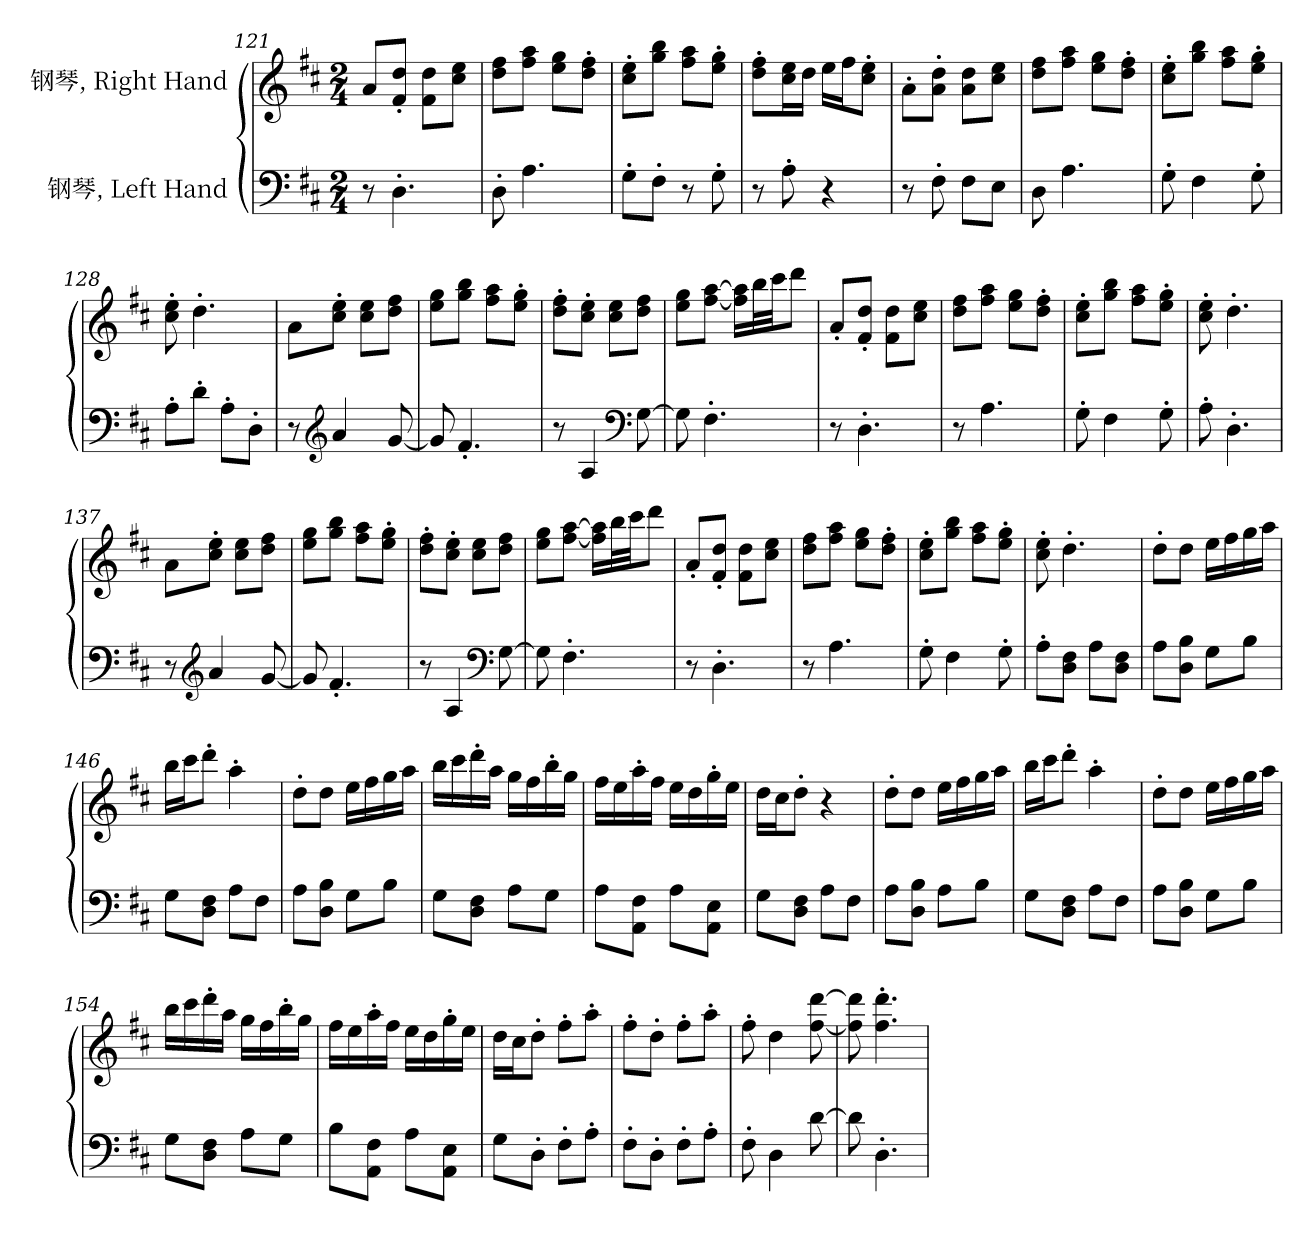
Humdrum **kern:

**kern	**kern
*part2	*part1
*staff2	*staff1
*I"钢琴, Left Hand	*I"钢琴, Right Hand
*clefF4	*clefG2
*k[f#c#]	*k[f#c#]
*M2/4	*M2/4
=121	=121
8r	8a/L
4.D'\	8f#/' 8dd/'J
.	8f#\ 8dd\L
.	8cc#\ 8ee\J
=122	=122
8D'\	8dd\ 8ff#\L
4.A\	8ff#\ 8aa\J
.	8ee\ 8gg\L
.	8dd\' 8ff#\'J
=123	=123
8G'\L	8cc#\' 8ee\'L
8F#'\J	8gg\ 8bb\J
8r	8ff#\ 8aa\L
8G'\	8ee\' 8gg\'J
=124	=124
8r	8dd\' 8ff#\'L
8A'\	16cc#\ 16ee\L
.	16dd\JJ
4r	16ee\LL
.	16ff#\J
.	8cc#\' 8ee\'J
=125	=125
8r	8a'\L
8F#'\	8a\' 8dd\'J
8F#\L	8a\ 8dd\L
8E\J	8cc#\ 8ee\J
!!LO:LB:g=z
=126	=126
8D\	8dd\ 8ff#\L
4.A\	8ff#\ 8aa\J
.	8ee\ 8gg\L
.	8dd\' 8ff#\'J
=127	=127
8G'\	8cc#\' 8ee\'L
4F#\	8gg\ 8bb\J
.	8ff#\ 8aa\L
8G'\	8ee\' 8gg\'J
=128	=128
8A'\L	8cc#\' 8ee\'
8d'\J	4.dd'\
8A'\L	.
8D'\J	.
=129	=129
8r	8a\L
*clefG2	*
4a/	8cc#\' 8ee\'J
.	8cc#\ 8ee\L
[8g/	8dd\ 8ff#\J
=130	=130
8g/]	8ee\ 8gg\L
4.f#'/	8gg\ 8bb\J
.	8ff#\ 8aa\L
.	8ee\' 8gg\'J
=131	=131
8r	8dd\' 8ff#\'L
4A/	8cc#\' 8ee\'J
.	8cc#\ 8ee\L
*clefF4	*
[8G\	8dd\ 8ff#\J
=132	=132
8G\]	8ee\ 8gg\L
4.F#'\	[8ff#\ [8aa\J
.	16ff#\] 16aa\]LL
.	32bb\L
.	32ccc#\JJ
.	8ddd\J
!!LO:LB:g=z
=133	=133
8r	8a'/L
4.D'\	8f#/' 8dd/'J
.	8f#\ 8dd\L
.	8cc#\ 8ee\J
=134	=134
8r	8dd\ 8ff#\L
4.A\	8ff#\ 8aa\J
.	8ee\ 8gg\L
.	8dd\' 8ff#\'J
=135	=135
8G'\	8cc#\' 8ee\'L
4F#\	8gg\ 8bb\J
.	8ff#\ 8aa\L
8G'\	8ee\' 8gg\'J
=136	=136
8A'\	8cc#\' 8ee\'
4.D'\	4.dd'\
=137	=137
8r	8a\L
*clefG2	*
4a/	8cc#\' 8ee\'J
.	8cc#\ 8ee\L
[8g/	8dd\ 8ff#\J
=138	=138
8g/]	8ee\ 8gg\L
4.f#'/	8gg\ 8bb\J
.	8ff#\ 8aa\L
.	8ee\' 8gg\'J
=139	=139
8r	8dd\' 8ff#\'L
4A/	8cc#\' 8ee\'J
.	8cc#\ 8ee\L
*clefF4	*
[8G\	8dd\ 8ff#\J
!!LO:LB:g=z
=140	=140
8G\]	8ee\ 8gg\L
4.F#'\	[8ff#\ [8aa\J
.	16ff#\] 16aa\]LL
.	32bb\L
.	32ccc#\JJ
.	8ddd\J
=141	=141
8r	8a'/L
4.D'\	8f#/' 8dd/'J
.	8f#\ 8dd\L
.	8cc#\ 8ee\J
=142	=142
8r	8dd\ 8ff#\L
4.A\	8ff#\ 8aa\J
.	8ee\ 8gg\L
.	8dd\' 8ff#\'J
=143	=143
8G'\	8cc#\' 8ee\'L
4F#\	8gg\ 8bb\J
.	8ff#\ 8aa\L
8G'\	8ee\' 8gg\'J
=144	=144
8A'\L	8cc#\' 8ee\'
8D\ 8F#\J	4.dd'\
8A\L	.
8D\ 8F#\J	.
=145	=145
8A\L	8dd'\L
8D\ 8B\J	8dd\J
8G\L	16ee\LL
.	16ff#\
8B\J	16gg\
.	16aa\JJ
=146	=146
8G\L	16bb\LL
.	16ccc#\J
8D\ 8F#\J	8ddd'\J
8A\L	4aa'\
8F#\J	.
!!LO:PB:g=z
=147	=147
8A\L	8dd'\L
8D\ 8B\J	8dd\J
8G\L	16ee\LL
.	16ff#\
8B\J	16gg\
.	16aa\JJ
=148	=148
8G\L	16bb\LL
.	16ccc#\
8D\ 8F#\J	16ddd'\
.	16aa\JJ
8A\L	16gg\LL
.	16ff#\
8G\J	16bb'\
.	16gg\JJ
=149	=149
8A\L	16ff#\LL
.	16ee\
8AA\ 8F#\J	16aa'\
.	16ff#\JJ
8A\L	16ee\LL
.	16dd\
8AA\ 8E\J	16gg'\
.	16ee\JJ
=150	=150
8G\L	16dd\LL
.	16cc#\J
8D\ 8F#\J	8dd'\J
8A\L	4r
8F#\J	.
=151	=151
8A\L	8dd'\L
8D\ 8B\J	8dd\J
8A\L	16ee\LL
.	16ff#\
8B\J	16gg\
.	16aa\JJ
!!LO:LB:g=z
=152	=152
8G\L	16bb\LL
.	16ccc#\J
8D\ 8F#\J	8ddd'\J
8A\L	4aa'\
8F#\J	.
=153	=153
8A\L	8dd'\L
8D\ 8B\J	8dd\J
8G\L	16ee\LL
.	16ff#\
8B\J	16gg\
.	16aa\JJ
=154	=154
8G\L	16bb\LL
.	16ccc#\
8D\ 8F#\J	16ddd'\
.	16aa\JJ
8A\L	16gg\LL
.	16ff#\
8G\J	16bb'\
.	16gg\JJ
=155	=155
8B\L	16ff#\LL
.	16ee\
8AA\ 8F#\J	16aa'\
.	16ff#\JJ
8A\L	16ee\LL
.	16dd\
8AA\ 8E\J	16gg'\
.	16ee\JJ
=156	=156
8G\L	16dd\LL
.	16cc#\J
8D'\J	8dd'\J
8F#'\L	8ff#'\L
8A'\J	8aa'\J
=157	=157
8F#'\L	8ff#'\L
8D'\J	8dd'\J
8F#'\L	8ff#'\L
8A'\J	8aa'\J
!!LO:LB:g=z
=158	=158
8F#'\	8ff#'\
4D\	4dd\
[8d\	[8ff#\ [8ddd\
=159	=159
8d\]	8ff#\] 8ddd\]
4.D'\	4.ff#\' 4.ddd\'
=	=
*-	*-
